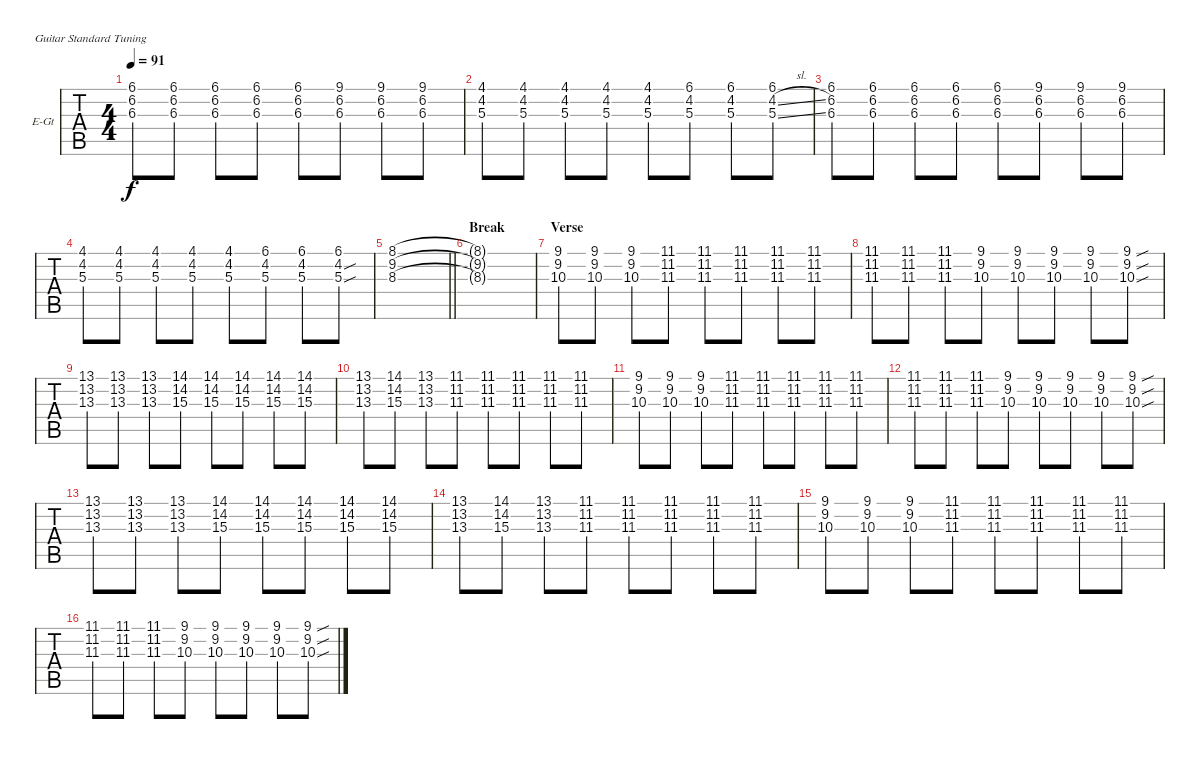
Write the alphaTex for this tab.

\bracketExtendMode groupsimilarinstruments
\firstSystemTrackNameOrientation horizontal
\otherSystemsTrackNameOrientation horizontal
\track ("Albert" "E-Gt") {instrument electricguitarjazz}
\staff {tabs}
\tuning (E4 B3 G3 D3 A2 E2)
\ts (4 4)
\tempo 91
\clef g2
\ks c
(6.1 6.2 6.3).8{dy f} (6.1 6.2 6.3).8 (6.1 6.2 6.3).8 (6.1 6.2 6.3).8 (6.1 6.2 6.3).8 (9.1 6.2 6.3).8 (9.1 6.2 6.3).8 (9.1 6.2 6.3).8 |
(4.1 4.2 5.3).8 (4.1 4.2 5.3).8 (4.1 4.2 5.3).8 (4.1 4.2 5.3).8 (4.1 4.2 5.3).8 (6.1 4.2 5.3).8 (6.1 4.2 5.3).8 (6.1 4.2{sl} 5.3{sl}).8 |
(6.1 6.2 6.3).8 (6.1 6.2 6.3).8 (6.1 6.2 6.3).8 (6.1 6.2 6.3).8 (6.1 6.2 6.3).8 (9.1 6.2 6.3).8 (9.1 6.2 6.3).8 (9.1 6.2 6.3).8 |
(4.1 4.2 5.3).8 (4.1 4.2 5.3).8 (4.1 4.2 5.3).8 (4.1 4.2 5.3).8 (4.1 4.2 5.3).8 (6.1 4.2 5.3).8 (6.1 4.2 5.3).8 (6.1 4.2{sou} 5.3{sou}).8 |
\barLineRight lightlight
(8.1 9.2 8.3).1 |
\section ("" "Break")
(8.1{t} 9.2{t} 8.3{t}).1 |
\section ("" "Verse")
(9.1 9.2 10.3).8 (9.1 9.2 10.3).8 (9.1 9.2 10.3).8 (11.1 11.2 11.3).8 (11.1 11.2 11.3).8 (11.1 11.2 11.3).8 (11.1 11.2 11.3).8 (11.1 11.2 11.3).8 |
(11.1 11.2 11.3).8 (11.1 11.2 11.3).8 (11.1 11.2 11.3).8 (9.1 9.2 10.3).8 (9.1 9.2 10.3).8 (9.1 9.2 10.3).8 (9.1 9.2 10.3).8 (9.1{sou} 9.2{sou} 10.3{sou}).8 |
(13.1 13.2 13.3).8 (13.1 13.2 13.3).8 (13.1 13.2 13.3).8 (14.1 14.2 15.3).8 (14.1 14.2 15.3).8 (14.1 14.2 15.3).8 (14.1 14.2 15.3).8 (14.1 14.2 15.3).8 |
(13.1 13.2 13.3).8 (14.1 14.2 15.3).8 (13.1 13.2 13.3).8 (11.1 11.2 11.3).8 (11.1 11.2 11.3).8 (11.1 11.2 11.3).8 (11.1 11.2 11.3).8 (11.1 11.2 11.3).8 |
(9.1 9.2 10.3).8 (9.1 9.2 10.3).8 (9.1 9.2 10.3).8 (11.1 11.2 11.3).8 (11.1 11.2 11.3).8 (11.1 11.2 11.3).8 (11.1 11.2 11.3).8 (11.1 11.2 11.3).8 |
(11.1 11.2 11.3).8 (11.1 11.2 11.3).8 (11.1 11.2 11.3).8 (9.1 9.2 10.3).8 (9.1 9.2 10.3).8 (9.1 9.2 10.3).8 (9.1 9.2 10.3).8 (9.1{sou} 9.2{sou} 10.3{sou}).8 |
(13.1 13.2 13.3).8 (13.1 13.2 13.3).8 (13.1 13.2 13.3).8 (14.1 14.2 15.3).8 (14.1 14.2 15.3).8 (14.1 14.2 15.3).8 (14.1 14.2 15.3).8 (14.1 14.2 15.3).8 |
(13.1 13.2 13.3).8 (14.1 14.2 15.3).8 (13.1 13.2 13.3).8 (11.1 11.2 11.3).8 (11.1 11.2 11.3).8 (11.1 11.2 11.3).8 (11.1 11.2 11.3).8 (11.1 11.2 11.3).8 |
(9.1 9.2 10.3).8 (9.1 9.2 10.3).8 (9.1 9.2 10.3).8 (11.1 11.2 11.3).8 (11.1 11.2 11.3).8 (11.1 11.2 11.3).8 (11.1 11.2 11.3).8 (11.1 11.2 11.3).8 |
(11.1 11.2 11.3).8 (11.1 11.2 11.3).8 (11.1 11.2 11.3).8 (9.1 9.2 10.3).8 (9.1 9.2 10.3).8 (9.1 9.2 10.3).8 (9.1 9.2 10.3).8 (9.1{sou} 9.2{sou} 10.3{sou}).8
